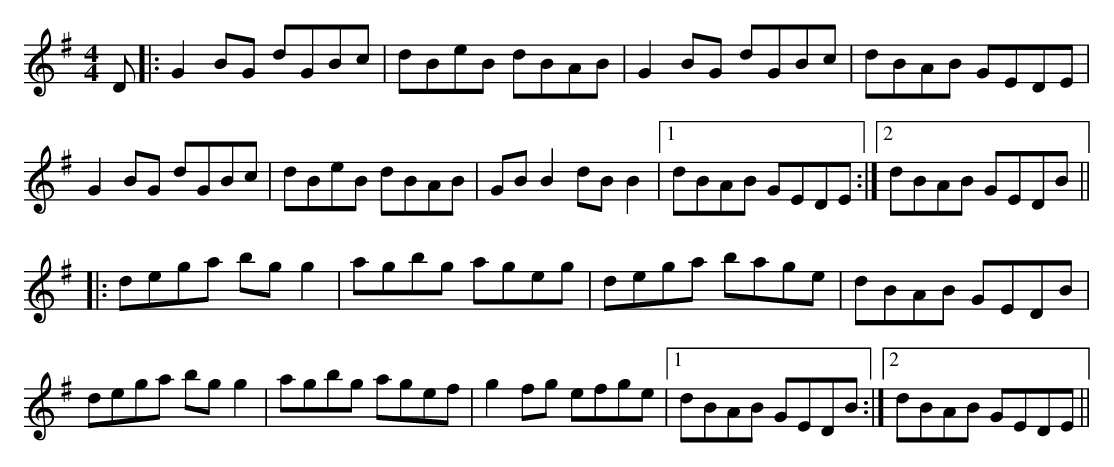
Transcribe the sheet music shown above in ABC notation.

X:1
M:4/4
K:G
D|:G2BG dGBc|dBeB dBAB|G2BG dGBc|dBAB GEDE|
G2BG dGBc|dBeB dBAB|GB B2 dB B2|1 dBAB GEDE:|2 dBAB GEDB||
|:dega bg g2|agbg ageg|dega bage|dBAB GEDB|
dega bg g2|agbg agef|g2fg efge|1 dBAB GEDB:|2 dBAB GEDE||
